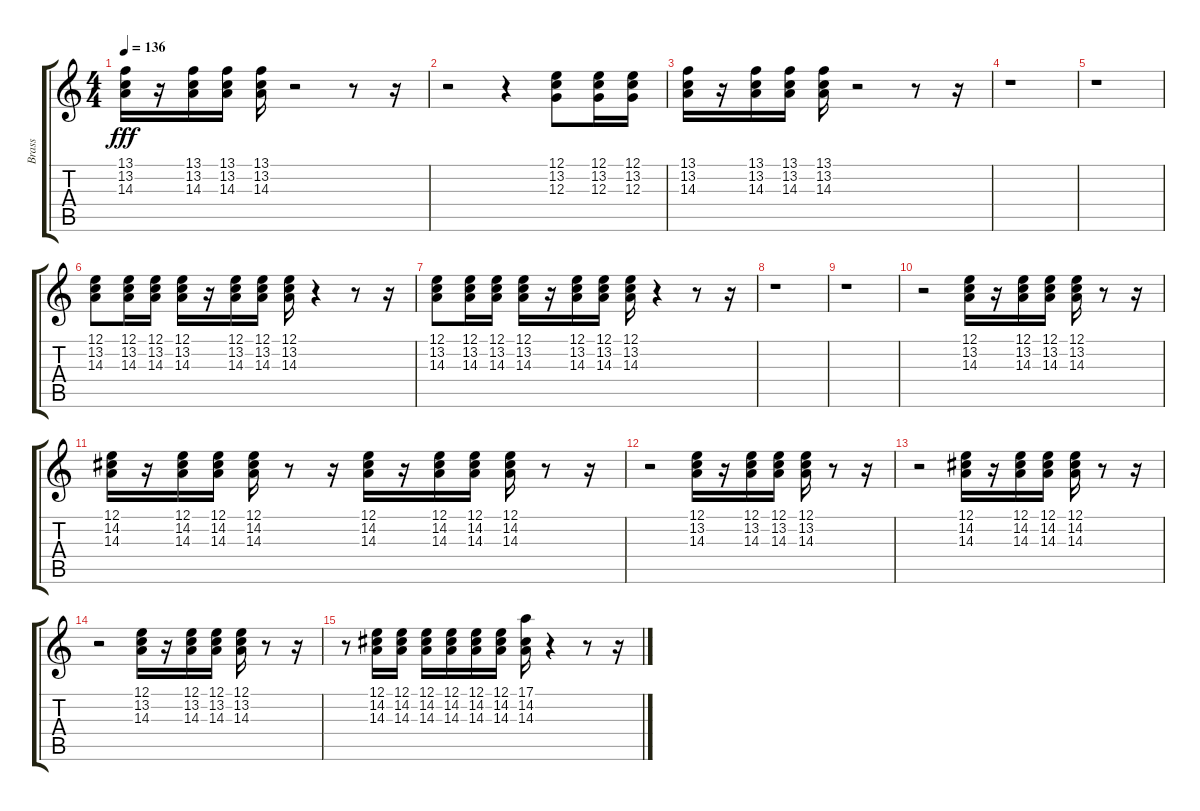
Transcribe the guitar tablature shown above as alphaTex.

\track ("Brass" "Brass") {instrument brasssection}
\staff {score tabs}
\tuning (E4 B3 G3 D3 A2 E2) {hide}
\ts (4 4)
\tempo 136
\clef g2
\ks c
(13.1 13.2 14.3).16{dy fff} r.16 (13.1 13.2 14.3).16 (13.1 13.2 14.3).16 (13.1 13.2 14.3).16 r.2 r.8 r.16 |
r.2 r.4 (12.1 13.2 12.3).8 (12.1 13.2 12.3).16 (12.1 13.2 12.3).16 |
(13.1 13.2 14.3).16 r.16 (13.1 13.2 14.3).16 (13.1 13.2 14.3).16 (13.1 13.2 14.3).16 r.2 r.8 r.16 |
r.1 |
r.1 |
(12.1 13.2 14.3).8 (12.1 13.2 14.3).16 (12.1 13.2 14.3).16 (12.1 13.2 14.3).16 r.16 (12.1 13.2 14.3).16 (12.1 13.2 14.3).16 (12.1 13.2 14.3).16 r.4 r.8 r.16 |
(12.1 13.2 14.3).8 (12.1 13.2 14.3).16 (12.1 13.2 14.3).16 (12.1 13.2 14.3).16 r.16 (12.1 13.2 14.3).16 (12.1 13.2 14.3).16 (12.1 13.2 14.3).16 r.4 r.8 r.16 |
r.1 |
r.1 |
r.2 (12.1 13.2 14.3).16 r.16 (12.1 13.2 14.3).16 (12.1 13.2 14.3).16 (12.1 13.2 14.3).16 r.8 r.16 |
(12.1 14.2 14.3).16 r.16 (12.1 14.2 14.3).16 (12.1 14.2 14.3).16 (12.1 14.2 14.3).16 r.8 r.16 (12.1 14.2 14.3).16 r.16 (12.1 14.2 14.3).16 (12.1 14.2 14.3).16 (12.1 14.2 14.3).16 r.8 r.16 |
r.2 (12.1 13.2 14.3).16 r.16 (12.1 13.2 14.3).16 (12.1 13.2 14.3).16 (12.1 13.2 14.3).16 r.8 r.16 |
r.2 (12.1 14.2 14.3).16 r.16 (12.1 14.2 14.3).16 (12.1 14.2 14.3).16 (12.1 14.2 14.3).16 r.8 r.16 |
r.2 (12.1 13.2 14.3).16 r.16 (12.1 13.2 14.3).16 (12.1 13.2 14.3).16 (12.1 13.2 14.3).16 r.8 r.16 |
r.8 (12.1 14.2 14.3).16{volume 14 instrument brasssection} (12.1 14.2 14.3).16 (12.1 14.2 14.3).16 (12.1 14.2 14.3).16 (12.1 14.2 14.3).16 (12.1 14.2 14.3).16 (17.1 14.2 14.3).16 r.4 r.8 r.16
